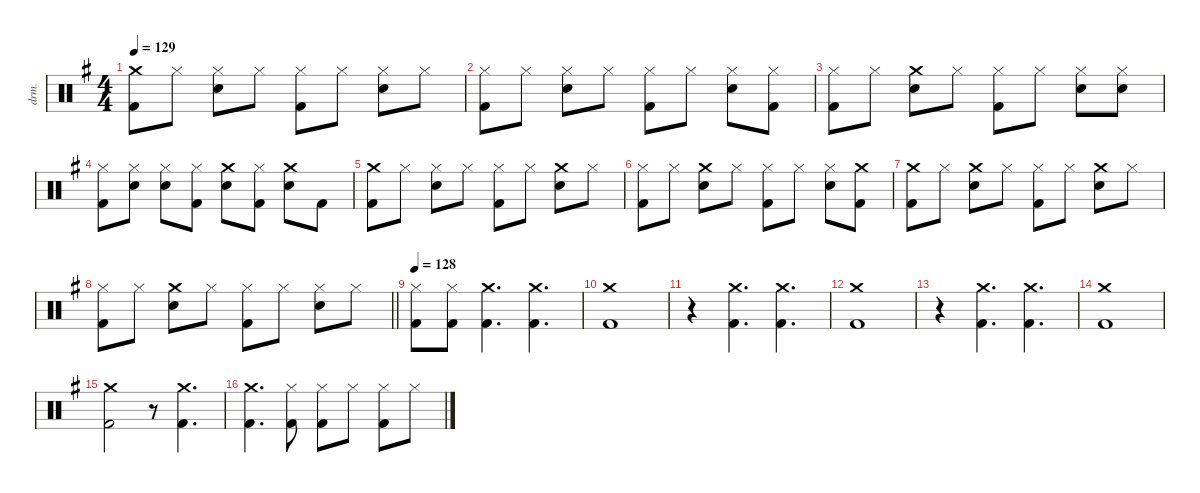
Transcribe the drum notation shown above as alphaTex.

\defaultSystemsLayout 4
\hideDynamics
\bracketExtendMode nobrackets
\otherSystemsTrackNameOrientation horizontal
\track ("Lars Ulrich (Drums)" "drm.") {defaultSystemsLayout 4 instrument percussion}
\staff {score}
\articulation defaults
\ts (4 4)
\tempo 129
\clef neutral
\ks eminor
("Crash medium (hit)"{acc forcenatural} "Kick (hit) 2"{acc forcenatural}).8{dy f beam Down} "Hi-Hat (closed)"{acc forcenatural}.8{beam Down} ("Snare (hit) 2"{acc forcenatural} "Hi-Hat (closed)"{acc forcenatural}).8{beam Down} "Hi-Hat (closed)"{acc forcenatural}.8{beam Down} ("Kick (hit) 2"{acc forcenatural} "Hi-Hat (closed)"{acc forcenatural}).8{beam Down} "Hi-Hat (closed)"{acc forcenatural}.8{beam Down} ("Snare (hit) 2"{acc forcenatural} "Hi-Hat (closed)"{acc forcenatural}).8{beam Down} "Hi-Hat (closed)"{acc forcenatural}.8{beam Down} |
("Kick (hit) 2"{acc forcenatural} "Hi-Hat (closed)"{acc forcenatural}).8{beam Down} "Hi-Hat (closed)"{acc forcenatural}.8{beam Down} ("Snare (hit) 2"{acc forcenatural} "Hi-Hat (closed)"{acc forcenatural}).8{beam Down} "Hi-Hat (closed)"{acc forcenatural}.8{beam Down} ("Kick (hit) 2"{acc forcenatural} "Hi-Hat (closed)"{acc forcenatural}).8{beam Down} "Hi-Hat (closed)"{acc forcenatural}.8{beam Down} ("Snare (hit) 2"{acc forcenatural} "Hi-Hat (closed)"{acc forcenatural}).8{beam Down} ("Kick (hit) 2"{acc forcenatural} "Hi-Hat (closed)"{acc forcenatural}).8{beam Down} |
("Kick (hit) 2"{acc forcenatural} "Hi-Hat (closed)"{acc forcenatural}).8{beam Down} "Hi-Hat (closed)"{acc forcenatural}.8{beam Down} ("Crash medium (hit)"{acc forcenatural} "Snare (hit) 2"{acc forcenatural}).8{beam Down} "Hi-Hat (closed)"{acc forcenatural}.8{beam Down} ("Kick (hit) 2"{acc forcenatural} "Hi-Hat (closed)"{acc forcenatural}).8{beam Down} "Hi-Hat (closed)"{acc forcenatural}.8{beam Down} ("Snare (hit) 2"{acc forcenatural} "Hi-Hat (closed)"{acc forcenatural}).8{beam Down} ("Snare (hit) 2"{acc forcenatural} "Hi-Hat (closed)"{acc forcenatural}).8{beam Down} |
("Kick (hit) 2"{acc forcenatural} "Hi-Hat (closed)"{acc forcenatural}).8{beam Down} ("Snare (hit) 2"{acc forcenatural} "Hi-Hat (closed)"{acc forcenatural}).8{beam Down} ("Snare (hit) 2"{acc forcenatural} "Hi-Hat (closed)"{acc forcenatural}).8{beam Down} ("Kick (hit) 2"{acc forcenatural} "Hi-Hat (closed)"{acc forcenatural}).8{beam Down} ("Crash medium (hit)"{acc forcenatural} "Snare (hit) 2"{acc forcenatural}).8{beam Down} ("Kick (hit) 2"{acc forcenatural} "Hi-Hat (closed)"{acc forcenatural}).8{beam Down} ("Crash medium (hit)"{acc forcenatural} "Snare (hit) 2"{acc forcenatural}).8{beam Down} "Kick (hit) 2"{acc forcenatural}.8{beam Down} |
("Crash medium (hit)"{acc forcenatural} "Kick (hit) 2"{acc forcenatural}).8{beam Down} "Hi-Hat (closed)"{acc forcenatural}.8{beam Down} ("Snare (hit) 2"{acc forcenatural} "Hi-Hat (closed)"{acc forcenatural}).8{beam Down} "Hi-Hat (closed)"{acc forcenatural}.8{beam Down} ("Kick (hit) 2"{acc forcenatural} "Hi-Hat (closed)"{acc forcenatural}).8{beam Down} "Hi-Hat (closed)"{acc forcenatural}.8{beam Down} ("Crash medium (hit)"{acc forcenatural} "Snare (hit) 2"{acc forcenatural}).8{beam Down} "Hi-Hat (closed)"{acc forcenatural}.8{beam Down} |
("Kick (hit) 2"{acc forcenatural} "Hi-Hat (closed)"{acc forcenatural}).8{beam Down} "Hi-Hat (closed)"{acc forcenatural}.8{beam Down} ("Crash medium (hit)"{acc forcenatural} "Snare (hit) 2"{acc forcenatural}).8{beam Down} "Hi-Hat (closed)"{acc forcenatural}.8{beam Down} ("Kick (hit) 2"{acc forcenatural} "Hi-Hat (closed)"{acc forcenatural}).8{beam Down} "Hi-Hat (closed)"{acc forcenatural}.8{beam Down} ("Snare (hit) 2"{acc forcenatural} "Hi-Hat (closed)"{acc forcenatural}).8{beam Down} ("Crash medium (hit)"{acc forcenatural} "Kick (hit) 2"{acc forcenatural}).8{beam Down} |
("Crash medium (hit)"{acc forcenatural} "Kick (hit) 2"{acc forcenatural}).8{beam Down} "Hi-Hat (closed)"{acc forcenatural}.8{beam Down} ("Crash medium (hit)"{acc forcenatural} "Snare (hit) 2"{acc forcenatural}).8{beam Down} "Hi-Hat (closed)"{acc forcenatural}.8{beam Down} ("Kick (hit) 2"{acc forcenatural} "Hi-Hat (closed)"{acc forcenatural}).8{beam Down} "Hi-Hat (closed)"{acc forcenatural}.8{beam Down} ("Crash medium (hit)"{acc forcenatural} "Snare (hit) 2"{acc forcenatural}).8{beam Down} "Hi-Hat (closed)"{acc forcenatural}.8{beam Down} |
\barLineRight lightlight
("Hi-Hat (closed)"{acc forcenatural} "Kick (hit) 2"{acc forcenatural}).8{beam Down} "Hi-Hat (closed)"{acc forcenatural}.8{beam Down} ("Crash medium (hit)"{acc forcenatural} "Snare (hit) 2"{acc forcenatural}).8{beam Down} "Hi-Hat (closed)"{acc forcenatural}.8{beam Down} ("Hi-Hat (closed)"{acc forcenatural} "Kick (hit) 2"{acc forcenatural}).8{beam Down} "Hi-Hat (closed)"{acc forcenatural}.8{beam Down} ("Snare (hit) 2"{acc forcenatural} "Hi-Hat (closed)"{acc forcenatural}).8{beam Down} "Hi-Hat (closed)"{acc forcenatural}.8{beam Down} |
\tempo 128
("Kick (hit) 2"{acc forcenatural} "Hi-Hat (closed)"{acc forcenatural}).8{beam Down} ("Kick (hit) 2"{acc forcenatural} "Hi-Hat (closed)"{acc forcenatural}).8{beam Down} ("Kick (hit) 2"{acc forcenatural} "Crash medium (hit)"{acc forcenatural}).4{d beam Down} ("Kick (hit) 2"{acc forcenatural} "Crash medium (hit)"{acc forcenatural}).4{d beam Down} |
("Crash medium (hit)"{acc forcenatural} "Kick (hit) 2"{acc forcenatural}).1{beam Down} |
r.4{beam Down} ("Kick (hit) 2"{acc forcenatural} "Crash medium (hit)"{acc forcenatural}).4{d beam Down} ("Kick (hit) 2"{acc forcenatural} "Crash medium (hit)"{acc forcenatural}).4{d beam Down} |
("Crash medium (hit)"{acc forcenatural} "Kick (hit) 2"{acc forcenatural}).1{beam Down} |
r.4{beam Down} ("Kick (hit) 2"{acc forcenatural} "Crash medium (hit)"{acc forcenatural}).4{d beam Down} ("Kick (hit) 2"{acc forcenatural} "Crash medium (hit)"{acc forcenatural}).4{d beam Down} |
("Kick (hit) 2"{acc forcenatural} "Crash medium (hit)"{acc forcenatural}).1{beam Down} |
("Kick (hit) 2"{acc forcenatural} "Crash medium (hit)"{acc forcenatural}).2{beam Down} r.8{beam Down} ("Kick (hit) 2"{acc forcenatural} "Crash medium (hit)"{acc forcenatural}).4{d beam Down} |
("Crash medium (hit)"{acc forcenatural} "Kick (hit) 2"{acc forcenatural}).4{d beam Down} ("Hi-Hat (closed)"{acc forcenatural} "Kick (hit) 2"{acc forcenatural}).8{beam Down} ("Hi-Hat (closed)"{acc forcenatural} "Kick (hit) 2"{acc forcenatural}).8{beam Down} "Hi-Hat (closed)"{acc forcenatural}.8{beam Down} ("Hi-Hat (closed)"{acc forcenatural} "Kick (hit) 2"{acc forcenatural}).8{beam Down} "Hi-Hat (closed)"{acc forcenatural}.8{beam Down}
